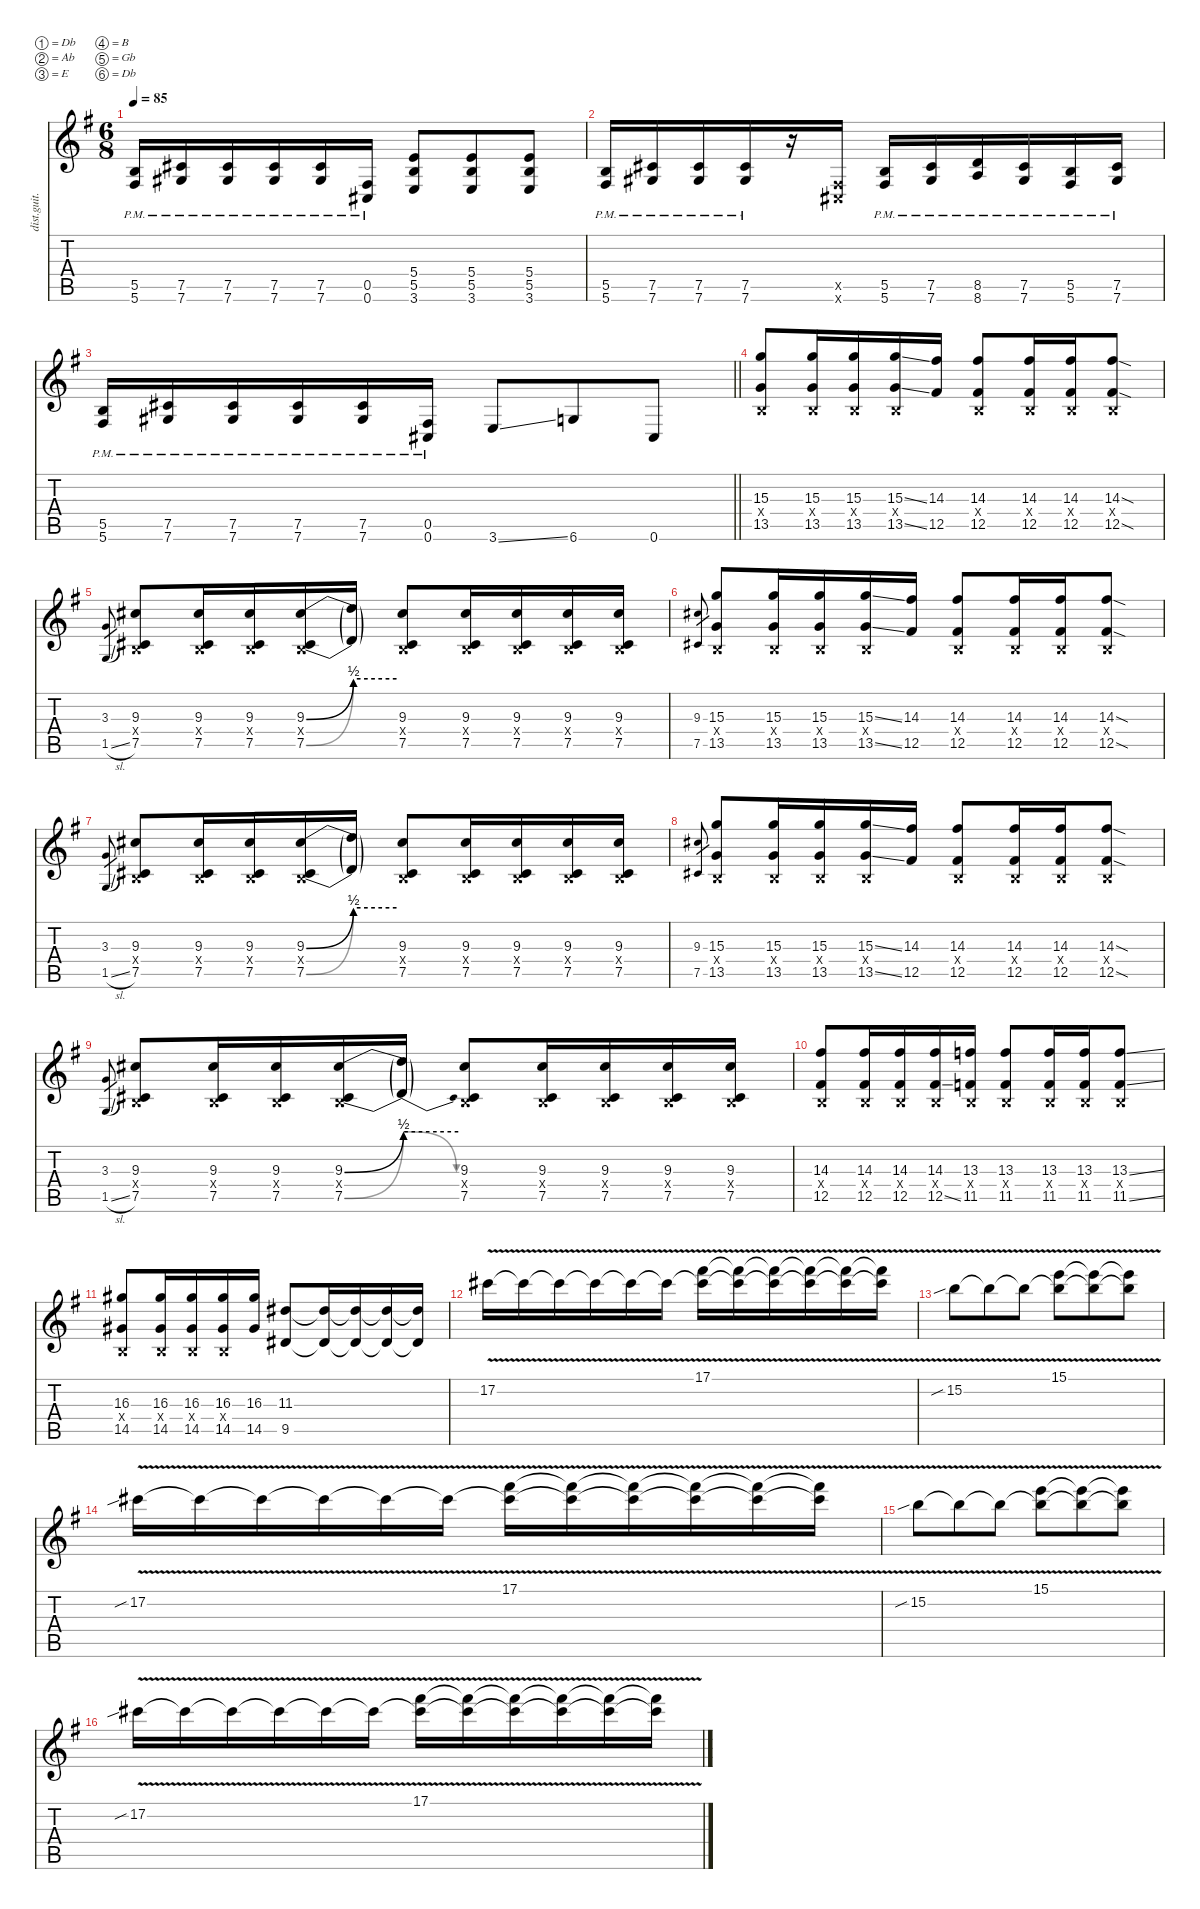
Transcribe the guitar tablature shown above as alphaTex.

\defaultSystemsLayout 4
\hideDynamics
\bracketExtendMode nobrackets
\otherSystemsTrackNameOrientation horizontal
\track ("Billy Howerdel" "dist.guit.") {instrument distortionguitar}
\staff {score tabs}
\tuning (Db4 Ab3 E3 B2 Gb2 Db2)
\ts (6 8)
\tempo 85
\clef g2
\ks eminor
(5.5{pm acc forcenatural} 5.6{pm acc #}).16{dy f beam Up} (7.5{pm acc #} 7.6{pm acc #}).16{beam Up} (7.5{pm acc #} 7.6{pm acc #}).16{beam Up} (7.5{pm acc #} 7.6{pm acc #}).16{beam Up} (7.5{pm acc #} 7.6{pm acc #}).16{beam Up} (0.5{pm acc #} 0.6{pm acc #}).16{beam Up} (5.4{acc forcenatural} 5.5{acc forcenatural} 3.6{acc forcenatural}).8{beam Up} (5.4{acc forcenatural} 5.5{acc forcenatural} 3.6{acc forcenatural}).8{beam Up} (5.4{acc forcenatural} 5.5{acc forcenatural} 3.6{acc forcenatural}).8{beam Up} |
(5.5{pm acc forcenatural} 5.6{pm acc #}).16{beam Up} (7.5{pm acc #} 7.6{pm acc #}).16{beam Up} (7.5{pm acc #} 7.6{pm acc #}).16{beam Up} (7.5{pm acc #} 7.6{pm acc #}).16{beam Up} r.16{beam Up} (0.5{x acc #} 0.6{x acc #}).16{beam Up} (5.5{pm acc forcenatural} 5.6{pm acc #}).16{beam Up} (7.5{pm acc #} 7.6{pm acc #}).16{beam Up} (8.5{pm acc forcenatural} 8.6{pm acc forcenatural}).16{beam Up} (7.5{pm acc #} 7.6{pm acc #}).16{beam Up} (5.5{pm acc forcenatural} 5.6{pm acc #}).16{beam Up} (7.5{pm acc #} 7.6{pm acc #}).16{beam Up} |
\barLineRight lightlight
(5.5{pm acc forcenatural} 5.6{pm acc #}).16{beam Up} (7.5{pm acc #} 7.6{pm acc #}).16{beam Up} (7.5{pm acc #} 7.6{pm acc #}).16{beam Up} (7.5{pm acc #} 7.6{pm acc #}).16{beam Up} (7.5{pm acc #} 7.6{pm acc #}).16{beam Up} (0.5{pm acc #} 0.6{pm acc #}).16{beam Up} 3.6{ss acc forcenatural}.8{beam Up} 6.6{acc forcenatural}.8{beam Up} 0.6{acc #}.8{beam Up} |
(15.3{acc forcenatural} 0.4{x acc forcenatural} 13.5{acc forcenatural}).8{beam Up} (15.3{acc forcenatural} 0.4{x acc forcenatural} 13.5{acc forcenatural}).16{beam Up} (15.3{acc forcenatural} 0.4{x acc forcenatural} 13.5{acc forcenatural}).16{beam Up} (15.3{ss acc forcenatural} 0.4{x acc forcenatural} 13.5{ss acc forcenatural}).16{beam Up} (14.3{acc #} 12.5{acc #}).16{beam Up} (14.3{acc #} 0.4{x acc forcenatural} 12.5{acc #}).8{beam Up} (14.3{acc #} 0.4{x acc forcenatural} 12.5{acc #}).16{beam Up} (14.3{acc #} 0.4{x acc forcenatural} 12.5{acc #}).16{beam Up} (14.3{sod acc #} 0.4{x acc forcenatural} 12.5{sod acc #}).8{beam Up} |
(3.3{acc forcenatural} 1.5{sl acc forcenatural}).8{gr dy mf beam Up} (9.3{acc #} 0.4{x acc forcenatural} 7.5{acc #}).8{dy f beam Up} (9.3{acc #} 0.4{x acc forcenatural} 7.5{acc #}).16{beam Up} (9.3{acc #} 0.4{x acc forcenatural} 7.5{acc #}).16{beam Up} (9.3{be (bend 0 0 60 2) acc #} 0.4{x acc forcenatural} 7.5{be (bend 0 0 60 2) acc #}).16{beam Up} (9.3{be (hold 0 2 60 2) t} 7.5{be (hold 0 2 60 2) t}).16{beam Up} (9.3{acc #} 0.4{x acc forcenatural} 7.5{acc #}).8{beam Up} (9.3{acc #} 0.4{x acc forcenatural} 7.5{acc #}).16{beam Up} (9.3{acc #} 0.4{x acc forcenatural} 7.5{acc #}).16{beam Up} (9.3{acc #} 0.4{x acc forcenatural} 7.5{acc #}).16{beam Up} (9.3{acc #} 0.4{x acc forcenatural} 7.5{acc #}).16{beam Up} |
(9.3{acc #} 7.5{acc #}).8{gr dy mf beam Up} (15.3{acc forcenatural} 0.4{x acc forcenatural} 13.5{acc forcenatural}).8{dy f beam Up} (15.3{acc forcenatural} 0.4{x acc forcenatural} 13.5{acc forcenatural}).16{beam Up} (15.3{acc forcenatural} 0.4{x acc forcenatural} 13.5{acc forcenatural}).16{beam Up} (15.3{ss acc forcenatural} 0.4{x acc forcenatural} 13.5{ss acc forcenatural}).16{beam Up} (14.3{acc #} 12.5{acc #}).16{beam Up} (14.3{acc #} 0.4{x acc forcenatural} 12.5{acc #}).8{beam Up} (14.3{acc #} 0.4{x acc forcenatural} 12.5{acc #}).16{beam Up} (14.3{acc #} 0.4{x acc forcenatural} 12.5{acc #}).16{beam Up} (14.3{sod acc #} 0.4{x acc forcenatural} 12.5{sod acc #}).8{beam Up} |
(3.3{acc forcenatural} 1.5{sl acc forcenatural}).8{gr dy mf beam Up} (9.3{acc #} 0.4{x acc forcenatural} 7.5{acc #}).8{dy f beam Up} (9.3{acc #} 0.4{x acc forcenatural} 7.5{acc #}).16{beam Up} (9.3{acc #} 0.4{x acc forcenatural} 7.5{acc #}).16{beam Up} (9.3{be (bend 0 0 60 2) acc #} 0.4{x acc forcenatural} 7.5{be (bend 0 0 60 2) acc #}).16{beam Up} (9.3{be (hold 0 2 60 2) t} 7.5{be (hold 0 2 60 2) t}).16{beam Up} (9.3{acc #} 0.4{x acc forcenatural} 7.5{acc #}).8{beam Up} (9.3{acc #} 0.4{x acc forcenatural} 7.5{acc #}).16{beam Up} (9.3{acc #} 0.4{x acc forcenatural} 7.5{acc #}).16{beam Up} (9.3{acc #} 0.4{x acc forcenatural} 7.5{acc #}).16{beam Up} (9.3{acc #} 0.4{x acc forcenatural} 7.5{acc #}).16{beam Up} |
(9.3{acc #} 7.5{acc #}).8{gr dy mf beam Up} (15.3{acc forcenatural} 0.4{x acc forcenatural} 13.5{acc forcenatural}).8{dy f beam Up} (15.3{acc forcenatural} 0.4{x acc forcenatural} 13.5{acc forcenatural}).16{beam Up} (15.3{acc forcenatural} 0.4{x acc forcenatural} 13.5{acc forcenatural}).16{beam Up} (15.3{ss acc forcenatural} 0.4{x acc forcenatural} 13.5{ss acc forcenatural}).16{beam Up} (14.3{acc #} 12.5{acc #}).16{beam Up} (14.3{acc #} 0.4{x acc forcenatural} 12.5{acc #}).8{beam Up} (14.3{acc #} 0.4{x acc forcenatural} 12.5{acc #}).16{beam Up} (14.3{acc #} 0.4{x acc forcenatural} 12.5{acc #}).16{beam Up} (14.3{sod acc #} 0.4{x acc forcenatural} 12.5{sod acc #}).8{beam Up} |
(3.3{acc forcenatural} 1.5{sl acc forcenatural}).8{gr dy mf beam Up} (9.3{acc #} 0.4{x acc forcenatural} 7.5{acc #}).8{dy f beam Up} (9.3{acc #} 0.4{x acc forcenatural} 7.5{acc #}).16{beam Up} (9.3{acc #} 0.4{x acc forcenatural} 7.5{acc #}).16{beam Up} (9.3{be (bend 0 0 60 2) acc #} 0.4{x acc forcenatural} 7.5{be (bend 0 0 60 2) acc #}).16{beam Up} (9.3{be (hold 0 2 60 2) t} 7.5{be (release 0 2 60 0) t}).16{beam Up} (9.3{acc #} 0.4{x acc forcenatural} 7.5{acc #}).8{beam Up} (9.3{acc #} 0.4{x acc forcenatural} 7.5{acc #}).16{beam Up} (9.3{acc #} 0.4{x acc forcenatural} 7.5{acc #}).16{beam Up} (9.3{acc #} 0.4{x acc forcenatural} 7.5{acc #}).16{beam Up} (9.3{acc #} 0.4{x acc forcenatural} 7.5{acc #}).16{beam Up} |
(14.3{acc #} 0.4{x acc forcenatural} 12.5{acc #}).8{beam Up} (14.3{acc #} 0.4{x acc forcenatural} 12.5{acc #}).16{beam Up} (14.3{acc #} 0.4{x acc forcenatural} 12.5{acc #}).16{beam Up} (14.3{acc #} 0.4{x acc forcenatural} 12.5{ss acc #}).16{beam Up} (13.3{acc forcenatural} 0.4{x acc forcenatural} 11.5{acc forcenatural}).16{beam Up} (13.3{acc forcenatural} 0.4{x acc forcenatural} 11.5{acc forcenatural}).8{beam Up} (13.3{acc forcenatural} 0.4{x acc forcenatural} 11.5{acc forcenatural}).16{beam Up} (13.3{acc forcenatural} 0.4{x acc forcenatural} 11.5{acc forcenatural}).16{beam Up} (13.3{ss acc forcenatural} 0.4{x acc forcenatural} 11.5{ss acc forcenatural}).8{beam Up} |
(16.3{acc #} 0.4{x acc forcenatural} 14.5{acc #}).8{beam Up} (16.3{acc #} 0.4{x acc forcenatural} 14.5{acc #}).16{beam Up} (16.3{acc #} 0.4{x acc forcenatural} 14.5{acc #}).16{beam Up} (16.3{acc #} 0.4{x acc forcenatural} 14.5{acc #}).16{beam Up} (16.3{acc #} 14.5{acc #}).16{beam Up} (11.3{acc #} 9.5{acc #}).8{beam Up} (11.3{t acc #} 9.5{t acc #}).16{beam Up} (11.3{t acc #} 9.5{t acc #}).16{beam Up} (11.3{t acc #} 9.5{t acc #}).16{beam Up} (11.3{t acc #} 9.5{t acc #}).16{beam Up} |
17.2{v acc #}.16{beam Down} 17.2{v t acc #}.16{beam Down} 17.2{v t acc #}.16{beam Down} 17.2{v t acc #}.16{beam Down} 17.2{v t acc #}.16{beam Down} 17.2{v t acc #}.16{beam Down} (17.1{v acc #} 17.2{v t acc #}).16{beam Down} (17.1{v t acc #} 17.2{v t acc #}).16{beam Down} (17.1{v t acc #} 17.2{v t acc #}).16{beam Down} (17.1{v t acc #} 17.2{v t acc #}).16{beam Down} (17.1{v t acc #} 17.2{v t acc #}).16{beam Down} (17.1{v t acc #} 17.2{v t acc #}).16{beam Down} |
15.2{v sib acc forcenatural}.8{beam Down} 15.2{v t acc forcenatural}.8{beam Down} 15.2{v t acc forcenatural}.8{beam Down} (15.1{v acc forcenatural} 15.2{v t acc forcenatural}).8{beam Down} (15.1{v t acc forcenatural} 15.2{v t acc forcenatural}).8{beam Down} (15.1{v t acc forcenatural} 15.2{v t acc forcenatural}).8{beam Down} |
17.2{v sib acc #}.16{beam Down} 17.2{v t acc #}.16{beam Down} 17.2{v t acc #}.16{beam Down} 17.2{v t acc #}.16{beam Down} 17.2{v t acc #}.16{beam Down} 17.2{v t acc #}.16{beam Down} (17.1{v acc #} 17.2{v t acc #}).16{beam Down} (17.1{v t acc #} 17.2{v t acc #}).16{beam Down} (17.1{v t acc #} 17.2{v t acc #}).16{beam Down} (17.1{v t acc #} 17.2{v t acc #}).16{beam Down} (17.1{v t acc #} 17.2{v t acc #}).16{beam Down} (17.1{v t acc #} 17.2{v t acc #}).16{beam Down} |
15.2{v sib acc forcenatural}.8{beam Down} 15.2{v t acc forcenatural}.8{beam Down} 15.2{v t acc forcenatural}.8{beam Down} (15.1{v acc forcenatural} 15.2{v t acc forcenatural}).8{beam Down} (15.1{v t acc forcenatural} 15.2{v t acc forcenatural}).8{beam Down} (15.1{v t acc forcenatural} 15.2{v t acc forcenatural}).8{beam Down} |
17.2{v sib acc #}.16{beam Down} 17.2{v t acc #}.16{beam Down} 17.2{v t acc #}.16{beam Down} 17.2{v t acc #}.16{beam Down} 17.2{v t acc #}.16{beam Down} 17.2{v t acc #}.16{beam Down} (17.1{v acc #} 17.2{v t acc #}).16{beam Down} (17.1{v t acc #} 17.2{v t acc #}).16{beam Down} (17.1{v t acc #} 17.2{v t acc #}).16{beam Down} (17.1{v t acc #} 17.2{v t acc #}).16{beam Down} (17.1{v t acc #} 17.2{v t acc #}).16{beam Down} (17.1{v t acc #} 17.2{v t acc #}).16{beam Down}
